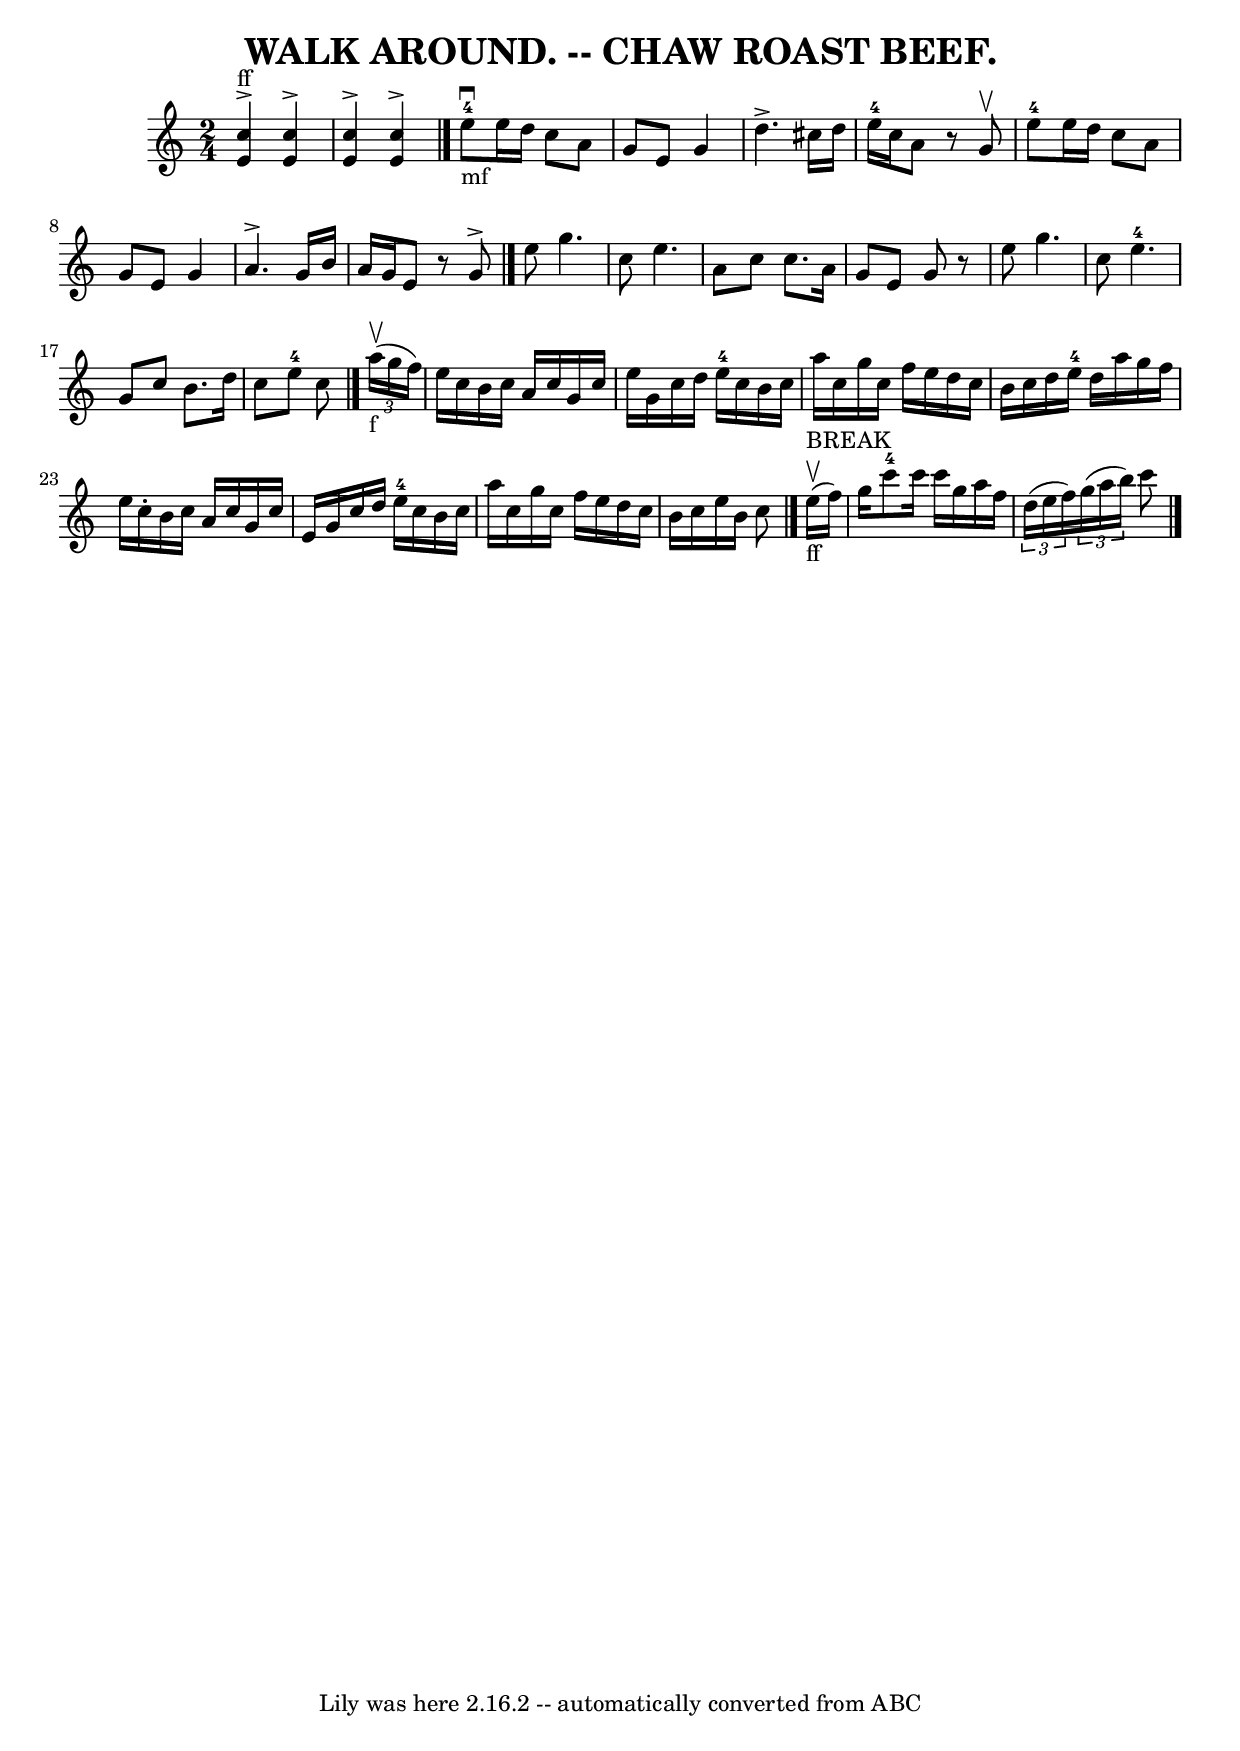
\version "2.16.2"
\include "Mammoth.ily"
\header {
	%% book = "Coles pg 26.3"
	crossRefNumber = "3"
	footnotes = ""
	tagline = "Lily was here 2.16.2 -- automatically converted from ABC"
	title = "WALK AROUND. -- CHAW ROAST BEEF."
}
voicedefault =  {


\time 2/4 
\key c \major     << e'4^"ff"^\accent c''4   >>   << e'4 
^\accent c''4   >>   |
   << e'4^\accent c''4   >>   << e'4 
^\accent c''4   >>   \bar "|." e''8-4_"mf"^\downbow e''16    
d''16 c''8 a'8    |
 g'8 e'8 g'4    |
 d''4. 
^\accent cis''16 d''16    |
 e''16-4 c''16 a'8    r8   
g'8^\upbow   |
 e''8-4 e''16 d''16 c''8 a'8    
|
 g'8 e'8 g'4    |
 a'4.^\accent g'16 b'16    
|
 a'16 g'16 e'8    r8 g'8^\accent   \bar "|." e''8    
g''4.    |
 c''8 e''4.    |
 a'8 c''8 c''8. a'16    
|
 g'8 e'8 g'8    r8   |
 e''8 g''4.    |
   
c''8 e''4.-4   |
 g'8 c''8 b'8. d''16    |
 c''8 
 e''8-4 c''8    \bar "|."     \times 2/3 { a''16_"f"(^\upbow g''16  
 f''16) }   |
 e''16 c''16 b'16 c''16 a'16 c''16    
g'16 c''16    |
 e''16 g'16 c''16 d''16 e''16-4   
c''16 b'16 c''16    |
 a''16 c''16 g''16 c''16 f''16  
 e''16 d''16 c''16    |
 b'16 c''16 d''16 e''16-4   
d''16 a''16 g''16 f''16    |
 e''16 c''16 -. b'16    
c''16 a'16 c''16 g'16 c''16    |
 e'16 g'16 c''16    
d''16 e''16-4 c''16 b'16 c''16    |
 a''16 c''16    
g''16 c''16 f''16 e''16 d''16 c''16    |
 b'16 c''16  
 e''16 b'16 c''8    \bar "|." e''16^"BREAK"_"ff"(^\upbow   
f''16)   |
 g''16 c'''8-4 c'''16 c'''16 g''16 a''16 
 f''16    |
   \times 2/3 { d''16 (e''16 f''16) }   
\times 2/3 { g''16 (a''16 b''16) } c'''8    \bar "|."   
}

\score{
    <<

	\context Staff="default"
	{
	    \voicedefault 
	}

    >>
	\layout {
	}
	\midi {}
}
